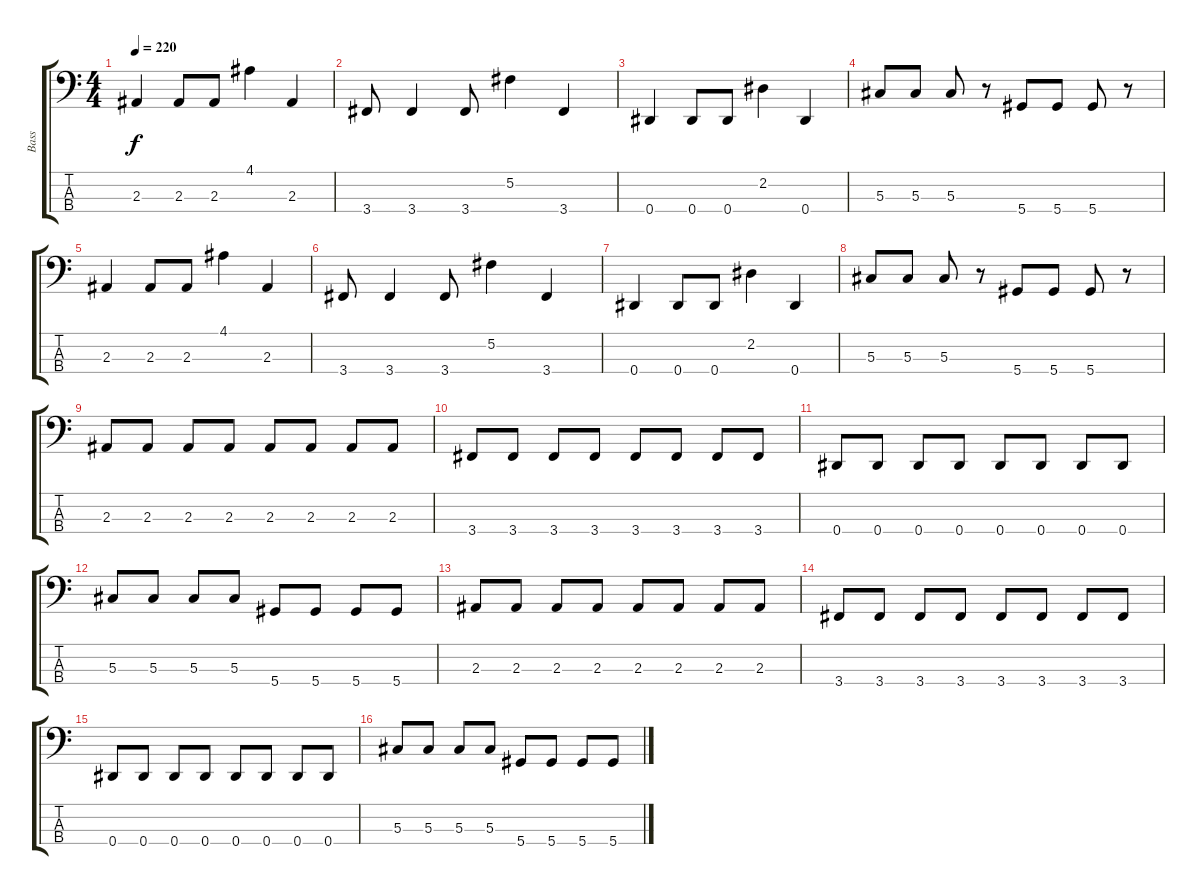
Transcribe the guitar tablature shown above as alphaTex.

\track ("Bass" "Bass") {instrument electricbasspick}
\staff {score tabs}
\tuning (Gb2 Db2 Ab1 Eb1) {hide}
\ts (4 4)
\tempo 220
\clef f4
\ks c
2.3.4{dy f} 2.3.8 2.3.8 4.1.4 2.3.4 |
3.4.8 3.4.4 3.4.8 5.2.4 3.4.4 |
0.4.4 0.4.8 0.4.8 2.2.4 0.4.4 |
5.3.8 5.3.8 5.3.8 r.8 5.4.8 5.4.8 5.4.8 r.8 |
2.3.4 2.3.8 2.3.8 4.1.4 2.3.4 |
3.4.8 3.4.4 3.4.8 5.2.4 3.4.4 |
0.4.4 0.4.8 0.4.8 2.2.4 0.4.4 |
5.3.8 5.3.8 5.3.8 r.8 5.4.8 5.4.8 5.4.8 r.8 |
2.3.8 2.3.8 2.3.8 2.3.8 2.3.8 2.3.8 2.3.8 2.3.8 |
3.4.8 3.4.8 3.4.8 3.4.8 3.4.8 3.4.8 3.4.8 3.4.8 |
0.4.8 0.4.8 0.4.8 0.4.8 0.4.8 0.4.8 0.4.8 0.4.8 |
5.3.8 5.3.8 5.3.8 5.3.8 5.4.8 5.4.8 5.4.8 5.4.8 |
2.3.8 2.3.8 2.3.8 2.3.8 2.3.8 2.3.8 2.3.8 2.3.8 |
3.4.8 3.4.8 3.4.8 3.4.8 3.4.8 3.4.8 3.4.8 3.4.8 |
0.4.8 0.4.8 0.4.8 0.4.8 0.4.8 0.4.8 0.4.8 0.4.8 |
5.3.8 5.3.8 5.3.8 5.3.8 5.4.8 5.4.8 5.4.8 5.4.8
